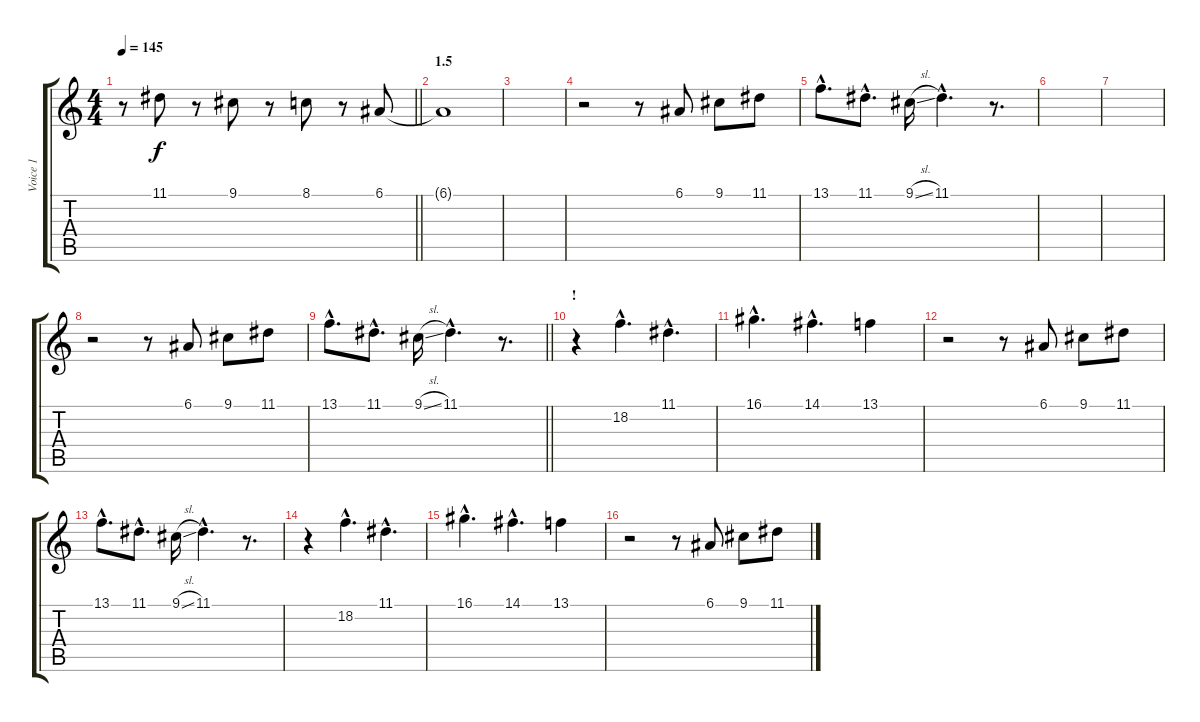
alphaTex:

\track ("Voice 1" "Voice 1") {instrument electricpiano1}
\staff {score tabs}
\tuning (E4 B3 G3 D3 A2 E2) {hide}
\ts (4 4)
\tempo 145
\clef g2
\barLineRight lightlight
\ks c
r.8{dy f} 11.1.8 r.8 9.1.8 r.8 8.1.8 r.8 6.1.8 |
\section ("" "1.5")
6.1{t}.1 |
|
r.2 r.8 6.1.8 9.1.8 11.1.8 |
13.1{hac}.8{d} 11.1{hac}.8{d} 9.1{sl}.16 11.1{hac}.4{d} r.8{d} |
|
|
r.2 r.8 6.1.8 9.1.8 11.1.8 |
\barLineRight lightlight
13.1{hac}.8{d} 11.1{hac}.8{d} 9.1{sl}.16 11.1{hac}.4{d} r.8{d} |
\section ("" "!")
r.4 18.2{hac}.4{d} 11.1{hac}.4{d} |
16.1{hac}.4{d} 14.1{hac}.4{d} 13.1.4 |
r.2 r.8 6.1.8 9.1.8 11.1.8 |
13.1{hac}.8{d} 11.1{hac}.8{d} 9.1{sl}.16 11.1{hac}.4{d} r.8{d} |
r.4 18.2{hac}.4{d} 11.1{hac}.4{d} |
16.1{hac}.4{d} 14.1{hac}.4{d} 13.1.4 |
r.2 r.8 6.1.8 9.1.8 11.1.8
